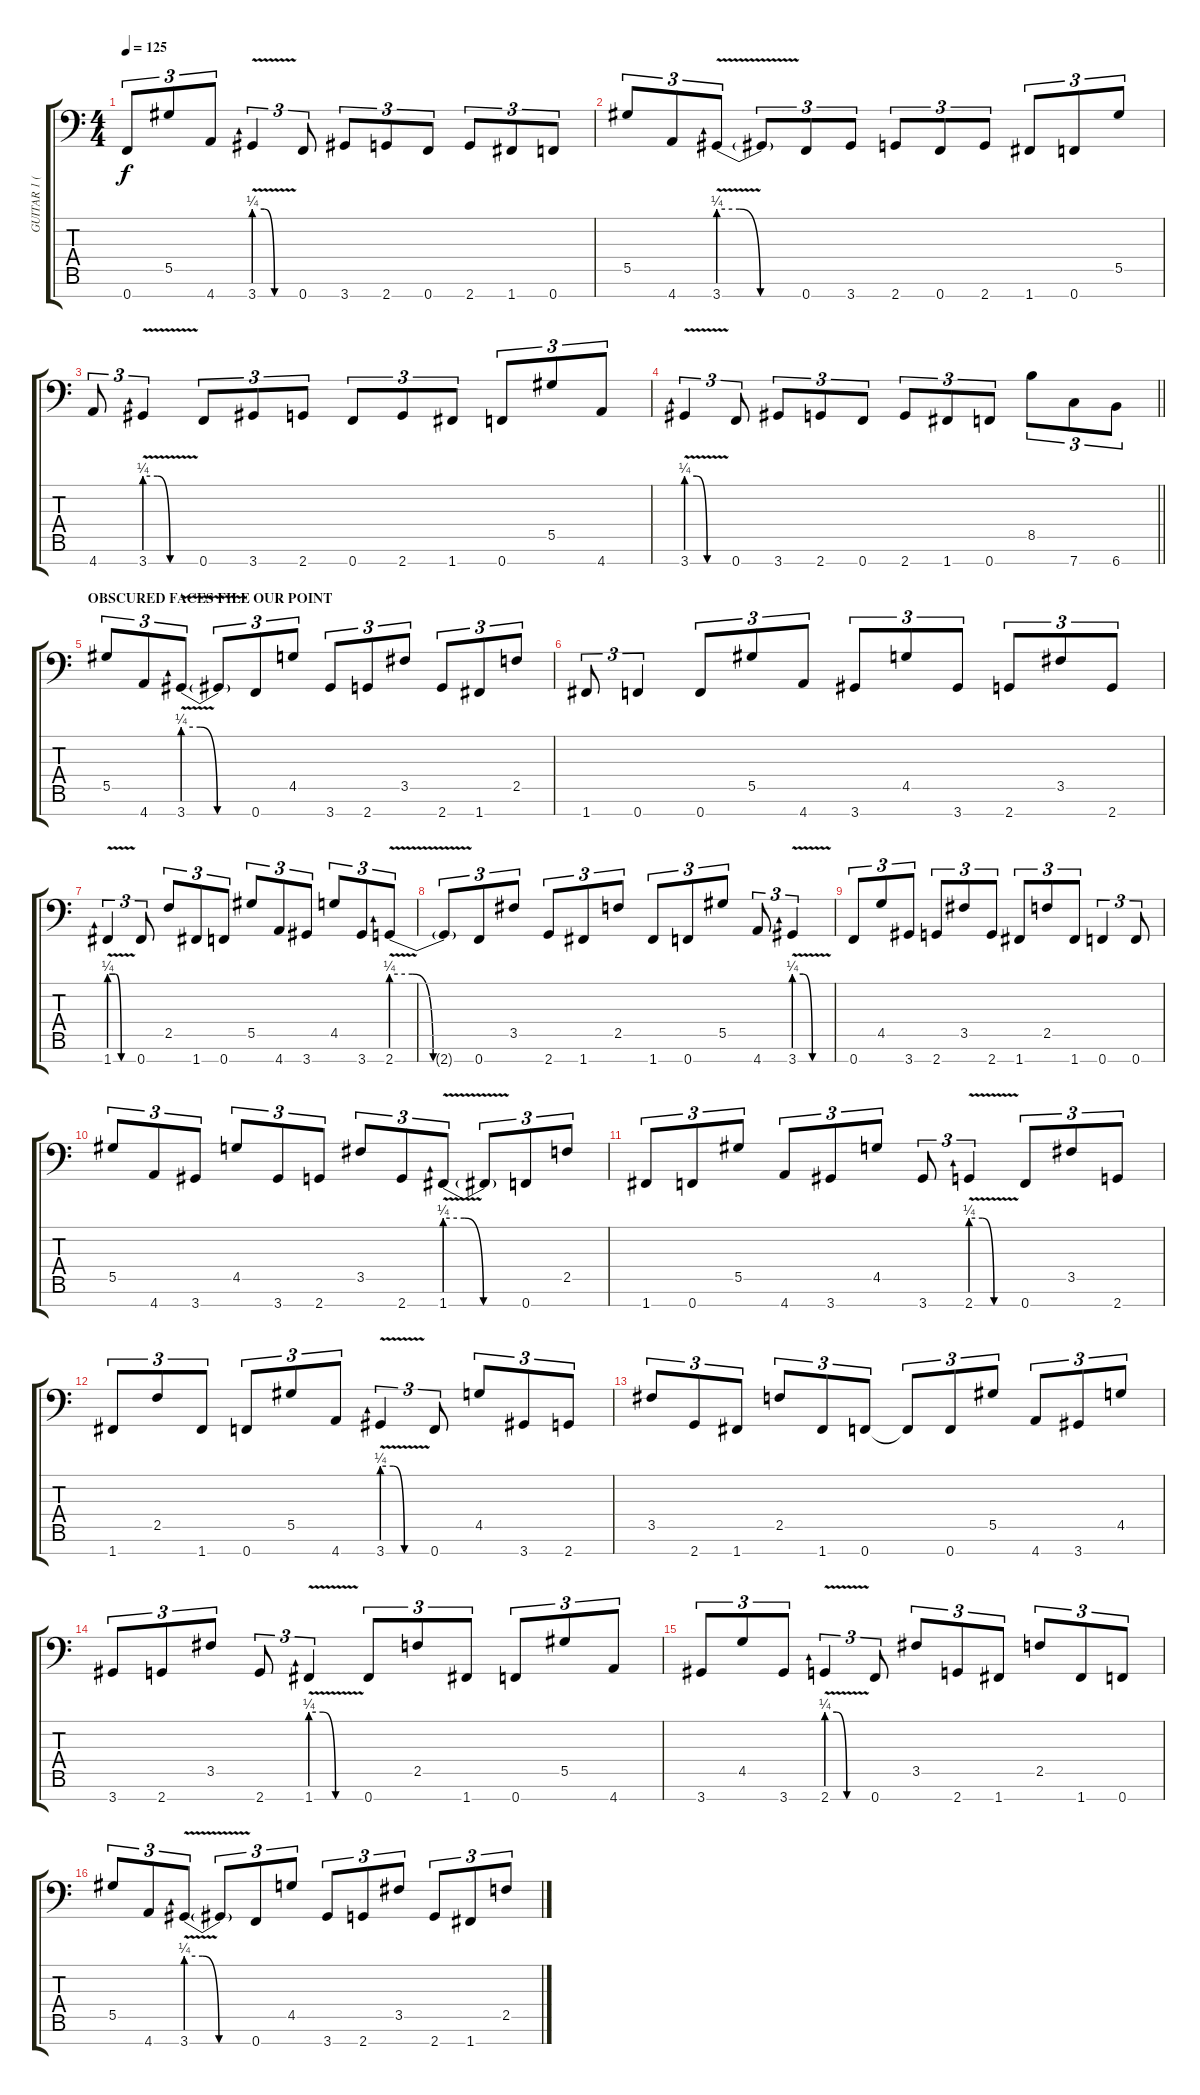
\track ("GUITAR 1 (Fredrik Thordendal)" "GUITAR 1 (") {instrument overdrivenguitar}
\staff {score tabs}
\tuning (Bb3 F3 Db3 Ab2 Eb2 Bb1 F1) {hide}
\ts (4 4)
\tempo 125
\clef f4
\ks c
0.7.8{tu (3 2) dy f} 5.5.8{tu (3 2)} 4.7.8{tu (3 2)} 3.7{be (custom 0 1 15 1 30 0 60 0) v}.4{tu (3 2)} 0.7.8{tu (3 2)} 3.7.8{tu (3 2)} 2.7.8{tu (3 2)} 0.7.8{tu (3 2)} 2.7.8{tu (3 2)} 1.7.8{tu (3 2)} 0.7.8{tu (3 2)} |
5.5.8{tu (3 2)} 4.7.8{tu (3 2)} 3.7{be (custom 0 1 15 1 30 0 60 0) v}.8{tu (3 2)} 3.7{t}.8{tu (3 2)} 0.7.8{tu (3 2)} 3.7.8{tu (3 2)} 2.7.8{tu (3 2)} 0.7.8{tu (3 2)} 2.7.8{tu (3 2)} 1.7.8{tu (3 2)} 0.7.8{tu (3 2)} 5.5.8{tu (3 2)} |
4.7.8{tu (3 2)} 3.7{be (custom 0 1 15 1 30 0 60 0) v}.4{tu (3 2)} 0.7.8{tu (3 2)} 3.7.8{tu (3 2)} 2.7.8{tu (3 2)} 0.7.8{tu (3 2)} 2.7.8{tu (3 2)} 1.7.8{tu (3 2)} 0.7.8{tu (3 2)} 5.5.8{tu (3 2)} 4.7.8{tu (3 2)} |
\barLineRight lightlight
3.7{be (custom 0 1 15 1 30 0 60 0) v}.4{tu (3 2)} 0.7.8{tu (3 2)} 3.7.8{tu (3 2)} 2.7.8{tu (3 2)} 0.7.8{tu (3 2)} 2.7.8{tu (3 2)} 1.7.8{tu (3 2)} 0.7.8{tu (3 2)} 8.5.8{tu (3 2)} 7.7.8{tu (3 2)} 6.7.8{tu (3 2)} |
\section ("" "OBSCURED FACES FILE OUR POINT")
5.5.8{tu (3 2)} 4.7.8{tu (3 2)} 3.7{be (custom 0 1 15 1 30 0 60 0) v}.8{tu (3 2)} 3.7{t}.8{tu (3 2)} 0.7.8{tu (3 2)} 4.5.8{tu (3 2)} 3.7.8{tu (3 2)} 2.7.8{tu (3 2)} 3.5.8{tu (3 2)} 2.7.8{tu (3 2)} 1.7.8{tu (3 2)} 2.5.8{tu (3 2)} |
1.7.8{tu (3 2)} 0.7.4{tu (3 2)} 0.7.8{tu (3 2)} 5.5.8{tu (3 2)} 4.7.8{tu (3 2)} 3.7.8{tu (3 2)} 4.5.8{tu (3 2)} 3.7.8{tu (3 2)} 2.7.8{tu (3 2)} 3.5.8{tu (3 2)} 2.7.8{tu (3 2)} |
1.7{be (custom 0 1 15 1 30 0 60 0) v}.4{tu (3 2)} 0.7.8{tu (3 2)} 2.5.8{tu (3 2)} 1.7.8{tu (3 2)} 0.7.8{tu (3 2)} 5.5.8{tu (3 2)} 4.7.8{tu (3 2)} 3.7.8{tu (3 2)} 4.5.8{tu (3 2)} 3.7.8{tu (3 2)} 2.7{be (custom 0 1 15 1 30 0 60 0) v}.8{tu (3 2)} |
2.7{t}.8{tu (3 2)} 0.7.8{tu (3 2)} 3.5.8{tu (3 2)} 2.7.8{tu (3 2)} 1.7.8{tu (3 2)} 2.5.8{tu (3 2)} 1.7.8{tu (3 2)} 0.7.8{tu (3 2)} 5.5.8{tu (3 2)} 4.7.8{tu (3 2)} 3.7{be (custom 0 1 15 1 30 0 60 0) v}.4{tu (3 2)} |
0.7.8{tu (3 2)} 4.5.8{tu (3 2)} 3.7.8{tu (3 2)} 2.7.8{tu (3 2)} 3.5.8{tu (3 2)} 2.7.8{tu (3 2)} 1.7.8{tu (3 2)} 2.5.8{tu (3 2)} 1.7.8{tu (3 2)} 0.7.4{tu (3 2)} 0.7.8{tu (3 2)} |
5.5.8{tu (3 2)} 4.7.8{tu (3 2)} 3.7.8{tu (3 2)} 4.5.8{tu (3 2)} 3.7.8{tu (3 2)} 2.7.8{tu (3 2)} 3.5.8{tu (3 2)} 2.7.8{tu (3 2)} 1.7{be (custom 0 1 15 1 30 0 60 0) v}.8{tu (3 2)} 1.7{t}.8{tu (3 2)} 0.7.8{tu (3 2)} 2.5.8{tu (3 2)} |
1.7.8{tu (3 2)} 0.7.8{tu (3 2)} 5.5.8{tu (3 2)} 4.7.8{tu (3 2)} 3.7.8{tu (3 2)} 4.5.8{tu (3 2)} 3.7.8{tu (3 2)} 2.7{be (custom 0 1 15 1 30 0 60 0) v}.4{tu (3 2)} 0.7.8{tu (3 2)} 3.5.8{tu (3 2)} 2.7.8{tu (3 2)} |
1.7.8{tu (3 2)} 2.5.8{tu (3 2)} 1.7.8{tu (3 2)} 0.7.8{tu (3 2)} 5.5.8{tu (3 2)} 4.7.8{tu (3 2)} 3.7{be (custom 0 1 15 1 30 0 60 0) v}.4{tu (3 2)} 0.7.8{tu (3 2)} 4.5.8{tu (3 2)} 3.7.8{tu (3 2)} 2.7.8{tu (3 2)} |
3.5.8{tu (3 2)} 2.7.8{tu (3 2)} 1.7.8{tu (3 2)} 2.5.8{tu (3 2)} 1.7.8{tu (3 2)} 0.7.8{tu (3 2)} 0.7{t}.8{tu (3 2)} 0.7.8{tu (3 2)} 5.5.8{tu (3 2)} 4.7.8{tu (3 2)} 3.7.8{tu (3 2)} 4.5.8{tu (3 2)} |
3.7.8{tu (3 2)} 2.7.8{tu (3 2)} 3.5.8{tu (3 2)} 2.7.8{tu (3 2)} 1.7{be (custom 0 1 15 1 30 0 60 0) v}.4{tu (3 2)} 0.7.8{tu (3 2)} 2.5.8{tu (3 2)} 1.7.8{tu (3 2)} 0.7.8{tu (3 2)} 5.5.8{tu (3 2)} 4.7.8{tu (3 2)} |
3.7.8{tu (3 2)} 4.5.8{tu (3 2)} 3.7.8{tu (3 2)} 2.7{be (custom 0 1 15 1 30 0 60 0) v}.4{tu (3 2)} 0.7.8{tu (3 2)} 3.5.8{tu (3 2)} 2.7.8{tu (3 2)} 1.7.8{tu (3 2)} 2.5.8{tu (3 2)} 1.7.8{tu (3 2)} 0.7.8{tu (3 2)} |
5.5.8{tu (3 2)} 4.7.8{tu (3 2)} 3.7{be (custom 0 1 15 1 30 0 60 0) v}.8{tu (3 2)} 3.7{t}.8{tu (3 2)} 0.7.8{tu (3 2)} 4.5.8{tu (3 2)} 3.7.8{tu (3 2)} 2.7.8{tu (3 2)} 3.5.8{tu (3 2)} 2.7.8{tu (3 2)} 1.7.8{tu (3 2)} 2.5.8{tu (3 2)}
